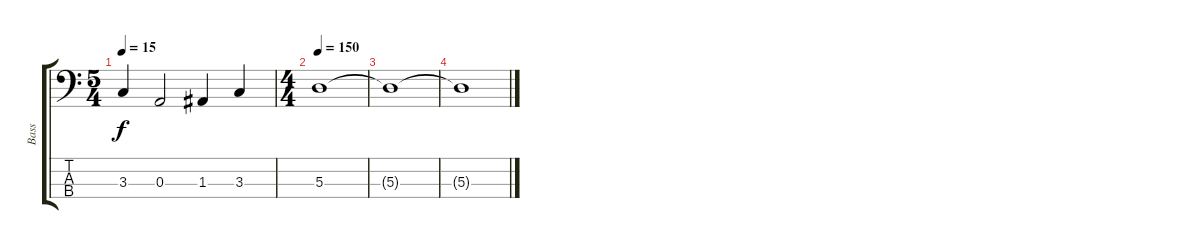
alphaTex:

\track ("Bass" "Bass") {instrument electricbasspick}
\staff {score tabs}
\tuning (G2 D2 A1 E1) {hide}
\ts (5 4)
\tempo 15
\clef f4
\ks c
3.3{t}.4{dy f} 0.3.2 1.3.4 3.3.4 |
\ts (4 4)
\tempo 150
5.3.1 |
5.3{t}.1 |
5.3{t}.1
